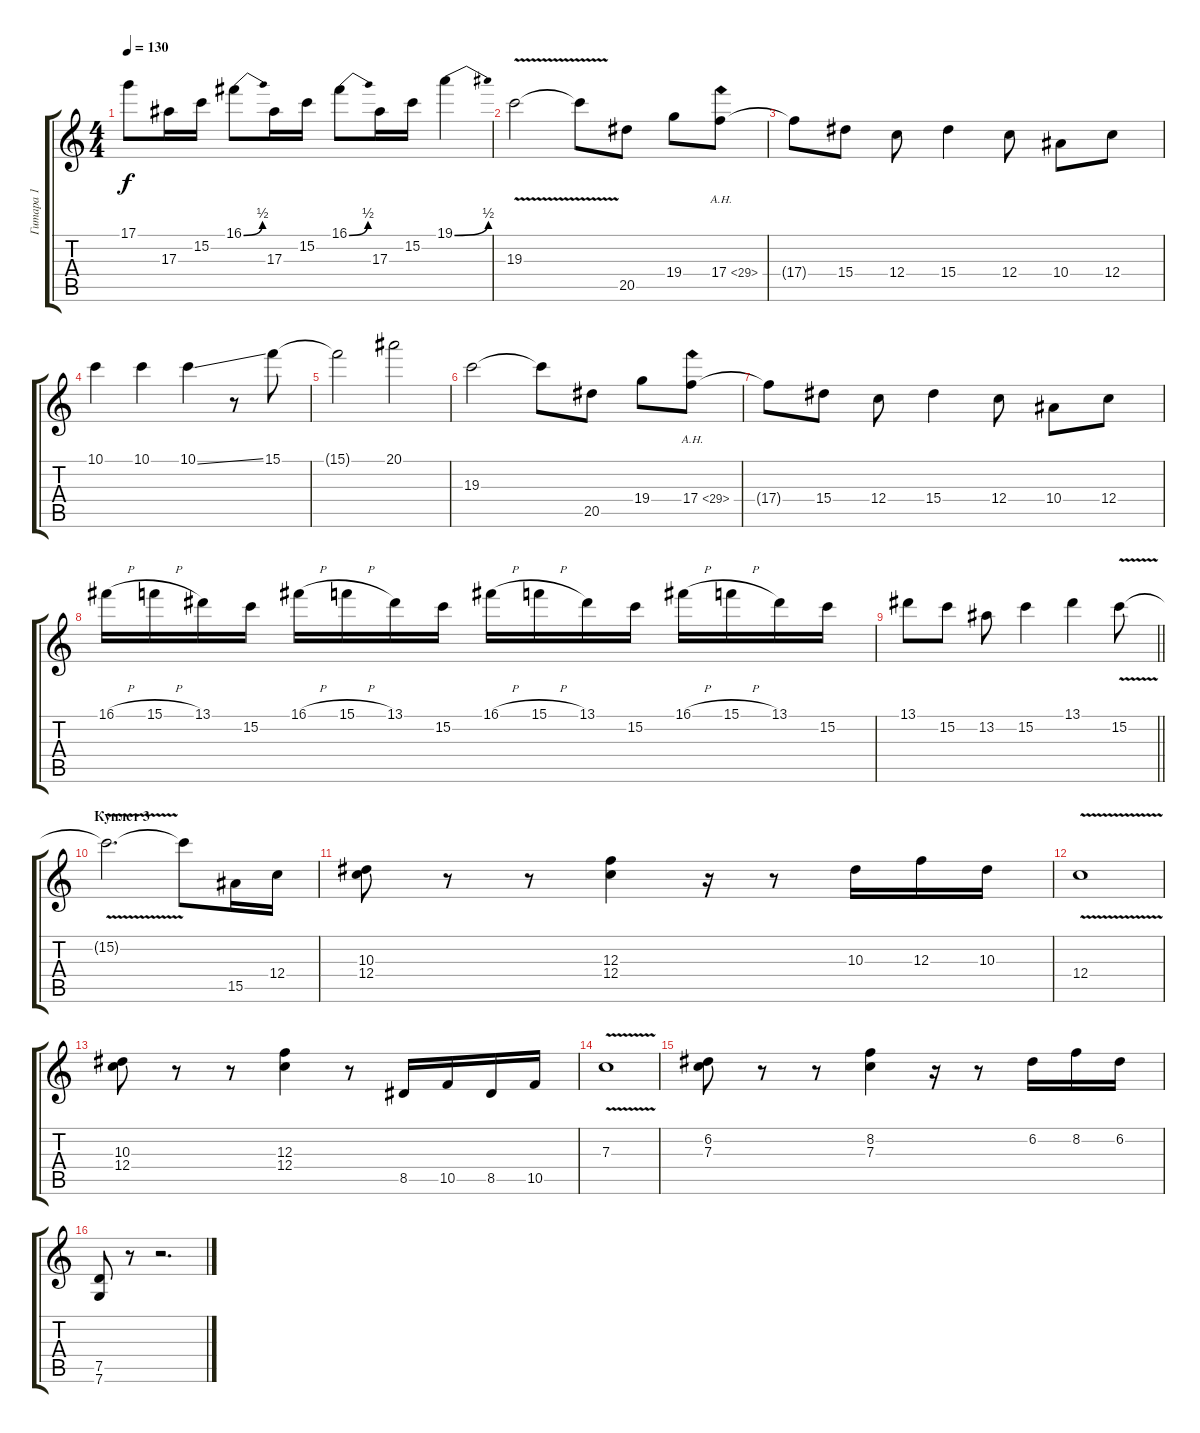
\track ("Гитара 1" "Гитара 1") {instrument distortionguitar}
\staff {score tabs}
\tuning (D4 A3 F3 C3 G2 C2) {hide}
\ts (4 4)
\tempo 130
\clef g2
\ks c
17.1.8{dy f} 17.3.16 15.2.16 16.1{be (bend 0 0 60 2)}.8 17.3.16 15.2.16 16.1{be (bend 0 0 60 2)}.8 17.3.16 15.2.16 19.1{be (bend 0 0 60 2)}.4 |
19.3{v}.2 19.3{t}.8 20.5.8 19.4.8 17.4{ah 12}.8 |
17.4{t}.8 15.4.8 12.4.8 15.4.4 12.4.8 10.4.8 12.4.8 |
10.1.4 10.1.4 10.1{ss}.4 r.8 15.1.8 |
15.1{t}.2 20.1.2 |
19.3.2 19.3{t}.8 20.5.8 19.4.8 17.4{ah 12}.8 |
17.4{t}.8 15.4.8 12.4.8 15.4.4 12.4.8 10.4.8 12.4.8 |
16.1{h}.16 15.1{h}.16 13.1.16 15.2.16 16.1{h}.16 15.1{h}.16 13.1.16 15.2.16 16.1{h}.16 15.1{h}.16 13.1.16 15.2.16 16.1{h}.16 15.1{h}.16 13.1.16 15.2.16 |
\barLineRight lightlight
13.1.8 15.2.8 13.2.8 15.2.4 13.1.4 15.2{v}.8 |
\section ("" "Куплет 3")
15.2{t}.2{d} 15.2{t}.8 15.5.16 12.4.16 |
(10.3 12.4).8 r.8 r.8 (12.3 12.4).4 r.16 r.8 10.3.16 12.3.16 10.3.16 |
12.4{v}.1 |
(10.3 12.4).8 r.8 r.8 (12.3 12.4).4 r.8 8.5.16 10.5.16 8.5.16 10.5.16 |
7.3{v}.1 |
(6.2 7.3).8 r.8 r.8 (8.2 7.3).4 r.16 r.8 6.2.16 8.2.16 6.2.16 |
(7.5 7.6).8 r.8 r.2{d}
